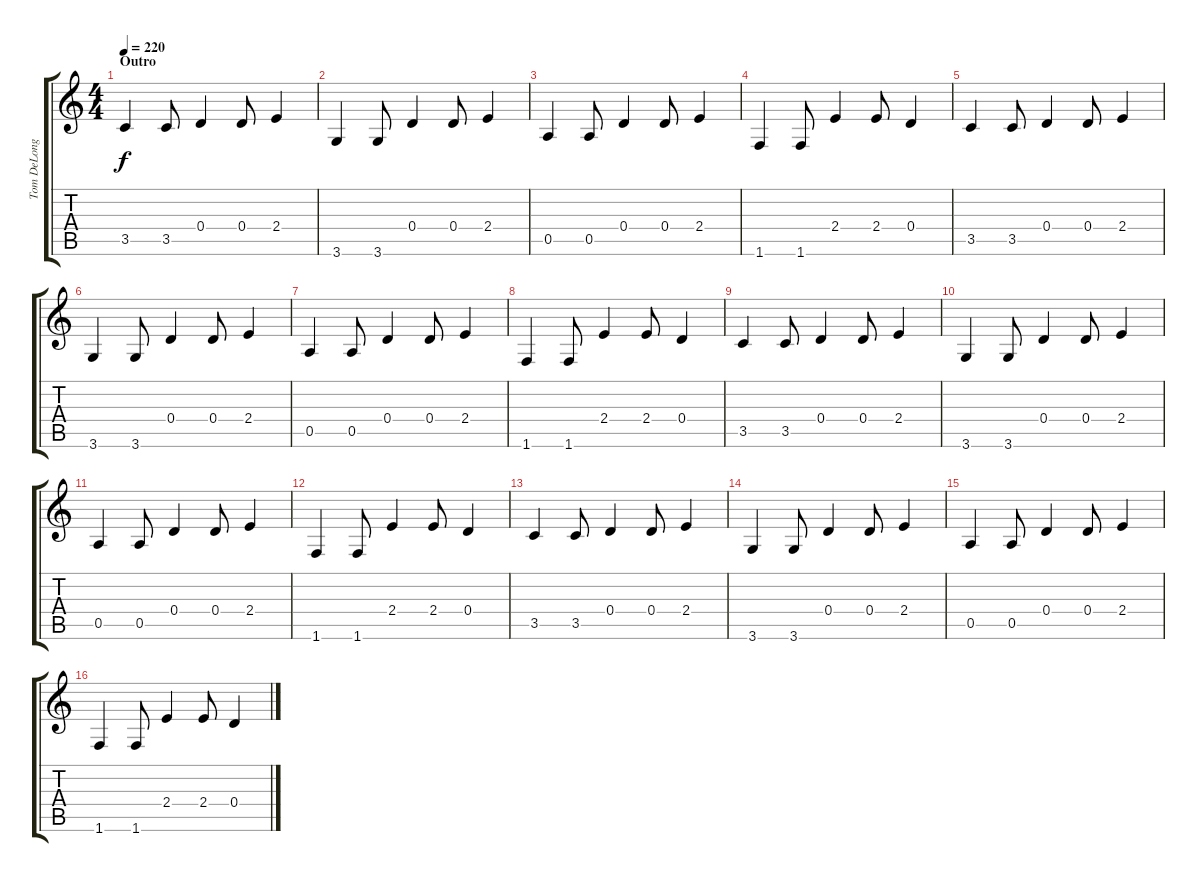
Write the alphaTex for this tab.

\track ("Tom DeLonge - Guitar" "Tom DeLong") {instrument distortionguitar}
\staff {score tabs}
\tuning (E4 B3 G3 D3 A2 E2) {hide}
\ts (4 4)
\section ("" "Outro")
\tempo 220
\clef g2
\ks c
3.5.4{dy f instrument distortionguitar} 3.5.8 0.4.4 0.4.8 2.4.4 |
3.6.4 3.6.8 0.4.4 0.4.8 2.4.4 |
0.5.4 0.5.8 0.4.4 0.4.8 2.4.4 |
1.6.4 1.6.8 2.4.4 2.4.8 0.4.4 |
3.5.4 3.5.8 0.4.4 0.4.8 2.4.4 |
3.6.4 3.6.8 0.4.4 0.4.8 2.4.4 |
0.5.4 0.5.8 0.4.4 0.4.8 2.4.4 |
1.6.4 1.6.8 2.4.4 2.4.8 0.4.4 |
3.5.4 3.5.8 0.4.4 0.4.8 2.4.4 |
3.6.4 3.6.8 0.4.4 0.4.8 2.4.4 |
0.5.4 0.5.8 0.4.4 0.4.8 2.4.4 |
1.6.4 1.6.8 2.4.4 2.4.8 0.4.4 |
3.5.4 3.5.8 0.4.4 0.4.8 2.4.4 |
3.6.4 3.6.8 0.4.4 0.4.8 2.4.4 |
0.5.4 0.5.8 0.4.4 0.4.8 2.4.4 |
1.6.4 1.6.8 2.4.4 2.4.8 0.4.4
